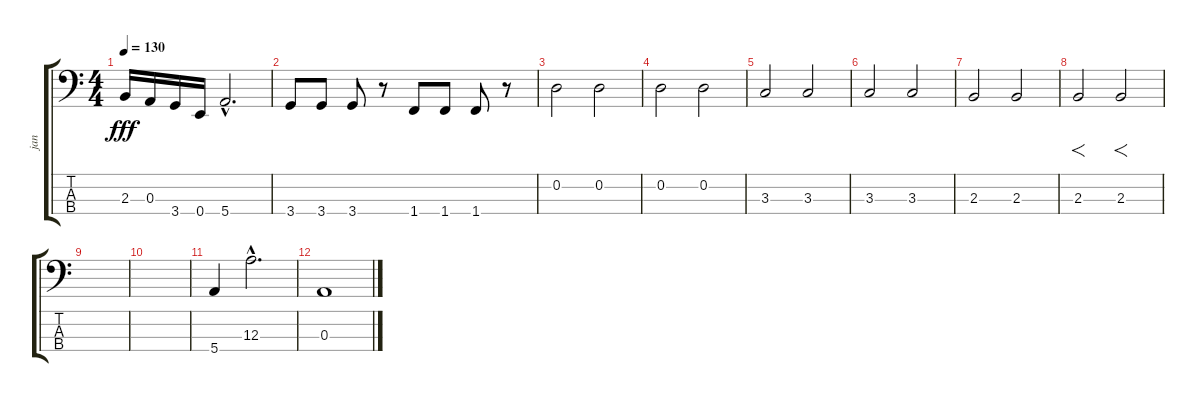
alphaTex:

\track ("jan" "jan") {instrument electricbasspick}
\staff {score tabs}
\tuning (G2 D2 A1 E1) {hide}
\ts (4 4)
\tempo 130
\clef f4
\ks c
2.3.16{dy fff} 0.3.16 3.4.16 0.4.16 5.4{hac}.2{d} |
3.4.8 3.4.8 3.4.8 r.8 1.4.8 1.4.8 1.4.8 r.8 |
0.2.2 0.2.2 |
0.2.2 0.2.2 |
3.3.2 3.3.2 |
3.3.2 3.3.2 |
2.3.2 2.3.2 |
2.3.2{f} 2.3.2{f} |
|
|
5.4.4 12.3{hac}.2{d} |
0.3.1
